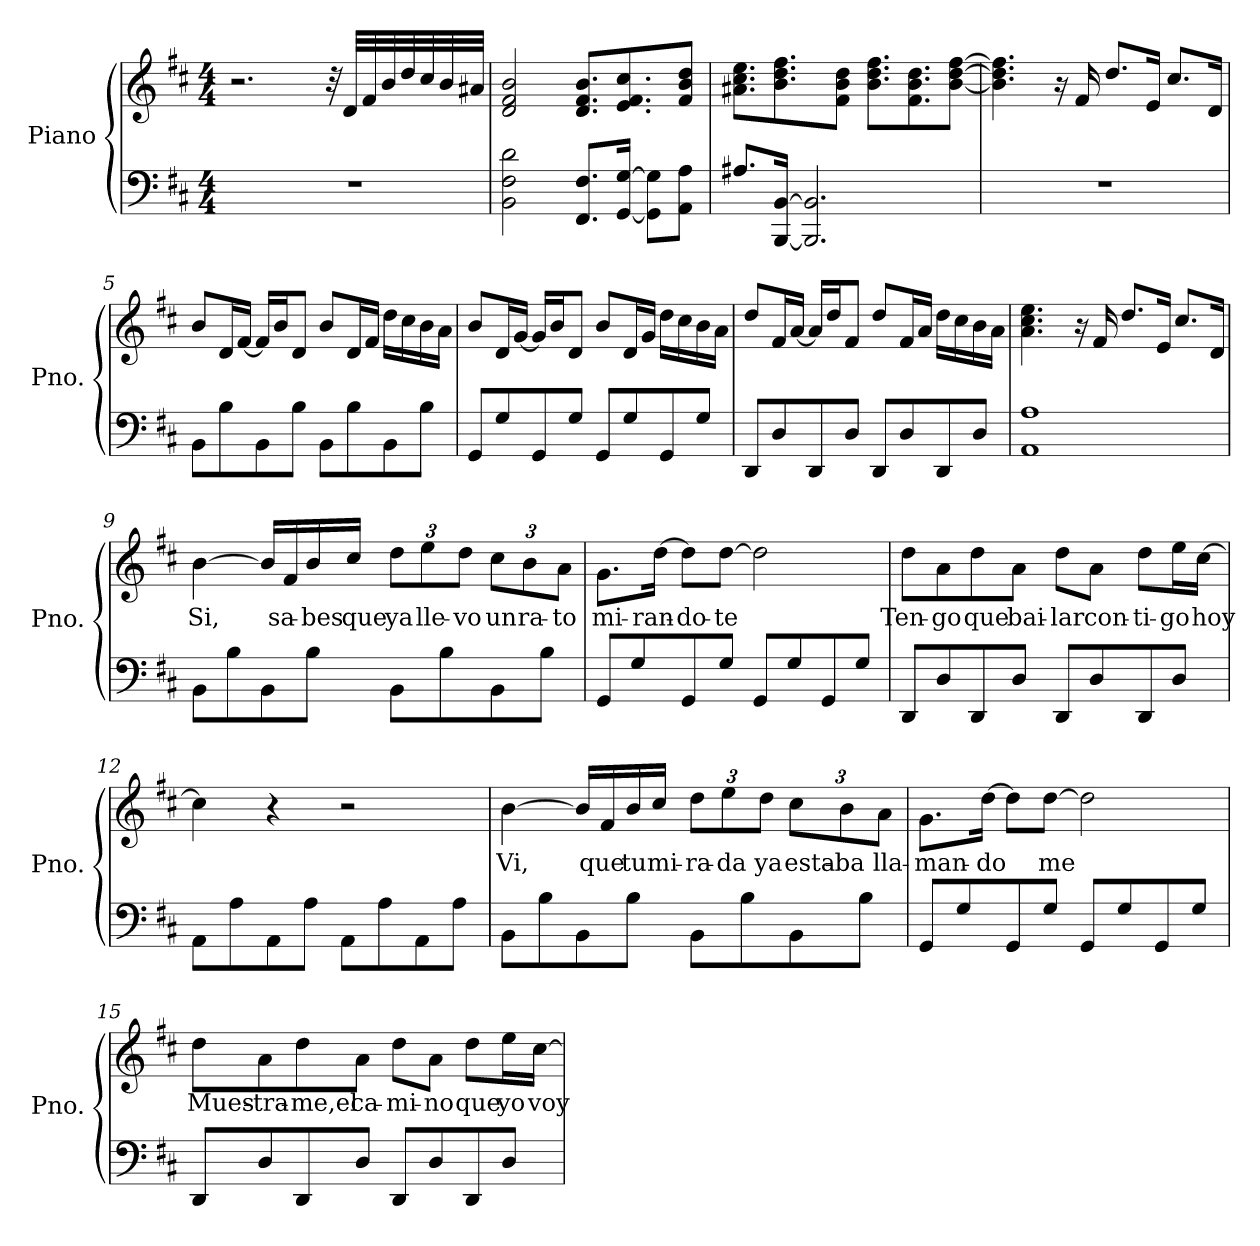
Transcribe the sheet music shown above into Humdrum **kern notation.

**kern	**kern	**text
*part1	*part1	*part1
*staff2	*staff1	*staff1
*I"Piano	*	*
*I'Pno.	*	*
*clefF4	*clefG2	*
*k[f#c#]	*k[f#c#]	*
*M4/4	*M4/4	*
*MM89	*MM89	*
=1	=1	=1
1r	2.r	.
.	32r	.
.	32d/LLL	.
.	32f#/	.
.	32b/	.
.	32dd/	.
.	32cc#/	.
.	32b/	.
.	32a#X/JJJ	.
=2	=2	=2
2BB\ 2F#\ 2d\	2d/ 2f#/ 2b/	.
8.FF#/ 8.F#/L	8.d/ 8.f#/ 8.b/L	.
[16GG/ [16G/Jk	8.e/ 8.f#/ 8.cc#/	.
8GG\] 8G\]L	.	.
8AA\ 8A\J	8f#/ 8b/ 8dd/J	.
=3	=3	=3
8.A#X/L	8.a#X\ 8.cc#\ 8.ee\L	.
[16BBB/ [16BB/Jk	8.b\ 8.dd\ 8.ff#\	.
2.BBB/] 2.BB/]	.	.
.	8f#\ 8b\ 8dd\J	.
.	8.b\ 8.dd\ 8.ff#\L	.
.	8.f#\ 8.b\ 8.dd\	.
.	[8b\ [8dd\ [8ff#\J	.
=4	=4	=4
1r	4.b\] 4.dd\] 4.ff#\]	.
.	16r	.
.	16f#/	.
.	8.dd/L	.
.	16e/Jk	.
.	8.cc#/L	.
.	16d/Jk	.
!!LO:LB:g=z
=5	=5	=5
8BB\L	8b/L	.
8B\	16d/L	.
.	[16f#/JJ	.
8BB\	16f#/LL]	.
.	16b/J	.
8B\J	8d/J	.
8BB\L	8b/L	.
8B\	16d/L	.
.	16f#/JJ	.
8BB\	16dd\LL	.
.	16cc#\	.
8B\J	16b\	.
.	16a\JJ	.
=6	=6	=6
8GG/L	8b/L	.
8G/	16d/L	.
.	[16g/JJ	.
8GG/	16g/LL]	.
.	16b/J	.
8G/J	8d/J	.
8GG/L	8b/L	.
8G/	16d/L	.
.	16g/JJ	.
8GG/	16dd\LL	.
.	16cc#\	.
8G/J	16b\	.
.	16a\JJ	.
=7	=7	=7
8DD/L	8dd/L	.
8D/	16f#/L	.
.	[16a/JJ	.
8DD/	16a/LL]	.
.	16dd/J	.
8D/J	8f#/J	.
8DD/L	8dd/L	.
8D/	16f#/L	.
.	16a/JJ	.
8DD/	16dd\LL	.
.	16cc#\	.
8D/J	16b\	.
.	16a\JJ	.
!!LO:LB:g=z
=8	=8	=8
1AA 1A	4.a\ 4.cc#\ 4.ee\	.
.	16r	.
.	16f#/	.
.	8.dd/L	.
.	16e/Jk	.
.	8.cc#/L	.
.	16d/Jk	.
=9	=9	=9
!	!	!LO:LY:b
8BB\L	[4b\	Si,
8B\	.	.
8BB\	16b/LL]	.
!	!	!LO:LY:b
.	16f#/	sa-
!	!	!LO:LY:b
8B\J	16b/	-bes
!	!	!LO:LY:b
.	16cc#/JJ	que
*	*Xbrackettup	*
!	!	!LO:LY:b
8BB\L	12dd\L	ya
!	!	!LO:LY:b
.	12ee\	lle-
8B\	.	.
!	!	!LO:LY:b
.	12dd\J	-vo
!	!	!LO:LY:b
8BB\	12cc#\L	un
!	!	!LO:LY:b
.	12b\	ra-
8B\J	.	.
!	!	!LO:LY:b
.	12a\J	-to
=10	=10	=10
!	!	!LO:LY:b
8GG/L	8.g\L	mi-
8G/	.	.
!	!	!LO:LY:b
.	[16dd\Jk	-ran-
!	!	!LO:LY:b
8GG/	8dd\L]	-do-
!	!	!LO:LY:b
8G/J	[8dd\J	-te
8GG/L	2dd\]	.
8G/	.	.
8GG/	.	.
8G/J	.	.
!!LO:LB:g=z
=11	=11	=11
!	!	!LO:LY:b
8DD/L	8dd\L	Ten-
!	!	!LO:LY:b
8D/	8a\	-go
!	!	!LO:LY:b
8DD/	8dd\	que
!	!	!LO:LY:b
8D/J	8a\J	bai-
!	!	!LO:LY:b
8DD/L	8dd\L	-lar
!	!	!LO:LY:b
8D/	8a\J	con-
!	!	!LO:LY:b
8DD/	8dd\L	-ti-
!	!	!LO:LY:b
8D/J	16ee\L	-go
!	!	!LO:LY:b
.	[16cc#\JJ	hoy
=12	=12	=12
8AA\L	4cc#\]	.
8A\	.	.
8AA\	4r	.
8A\J	.	.
8AA\L	2r	.
8A\	.	.
8AA\	.	.
8A\J	.	.
!!LO:LB:g=z
=13	=13	=13
!	!	!LO:LY:b
8BB\L	[4b\	Vi,
8B\	.	.
8BB\	16b/LL]	.
!	!	!LO:LY:b
.	16f#/	que
!	!	!LO:LY:b
8B\J	16b/	tu
!	!	!LO:LY:b
.	16cc#/JJ	mi-
!	!	!LO:LY:b
8BB\L	12dd\L	-ra-
!	!	!LO:LY:b
.	12ee\	-da
8B\	.	.
!	!	!LO:LY:b
.	12dd\J	ya
!	!	!LO:LY:b
8BB\	12cc#\L	esta-
!	!	!LO:LY:b
.	12b\	-ba
8B\J	.	.
!	!	!LO:LY:b
.	12a\J	lla-
!!LO:PB:g=z
=14	=14	=14
!	!	!LO:LY:b
8GG/L	8.g\L	-man-
8G/	.	.
!	!	!LO:LY:b
.	[16dd\Jk	-do
8GG/	8dd\L]	.
!	!	!LO:LY:b
8G/J	[8dd\J	me
8GG/L	2dd\]	.
8G/	.	.
8GG/	.	.
8G/J	.	.
=15	=15	=15
!	!	!LO:LY:b
8DD/L	8dd\L	Mues-
!	!	!LO:LY:b
8D/	8a\	-tra-
!	!	!LO:LY:b
8DD/	8dd\	-me,el
!	!	!LO:LY:b
8D/J	8a\J	ca-
!	!	!LO:LY:b
8DD/L	8dd\L	-mi-
!	!	!LO:LY:b
8D/	8a\J	-no
!	!	!LO:LY:b
8DD/	8dd\L	que
!	!	!LO:LY:b
8D/J	16ee\L	yo
!	!	!LO:LY:b
.	[16cc#\JJ	voy
=	=	=
*-	*-	*-
